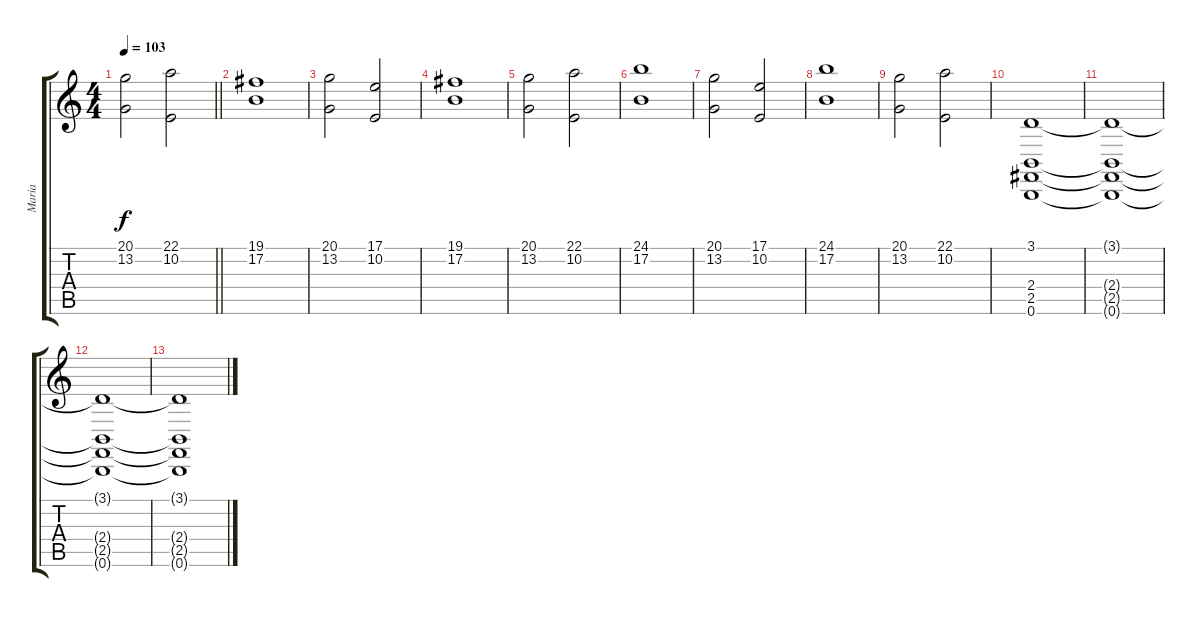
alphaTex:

\track ("Maria" "Maria") {instrument stringensemble1}
\staff {score tabs}
\tuning (B3 Gb3 D3 A2 E2 B1) {hide}
\ts (4 4)
\tempo 103
\clef g2
\barLineRight lightlight
\ks c
(20.1 13.2).2{dy f} (22.1 10.2).2 |
(19.1 17.2).1 |
(20.1 13.2).2 (17.1 10.2).2 |
(19.1 17.2).1 |
(20.1 13.2).2 (22.1 10.2).2 |
(24.1 17.2).1 |
(20.1 13.2).2 (17.1 10.2).2 |
(24.1 17.2).1 |
(20.1 13.2).2 (22.1 10.2).2 |
(3.1 2.4 2.5 0.6).1 |
(3.1{t} 2.4{t} 2.5{t} 0.6{t}).1 |
(3.1{t} 2.4{t} 2.5{t} 0.6{t}).1 |
(3.1{t} 2.4{t} 2.5{t} 0.6{t}).1
